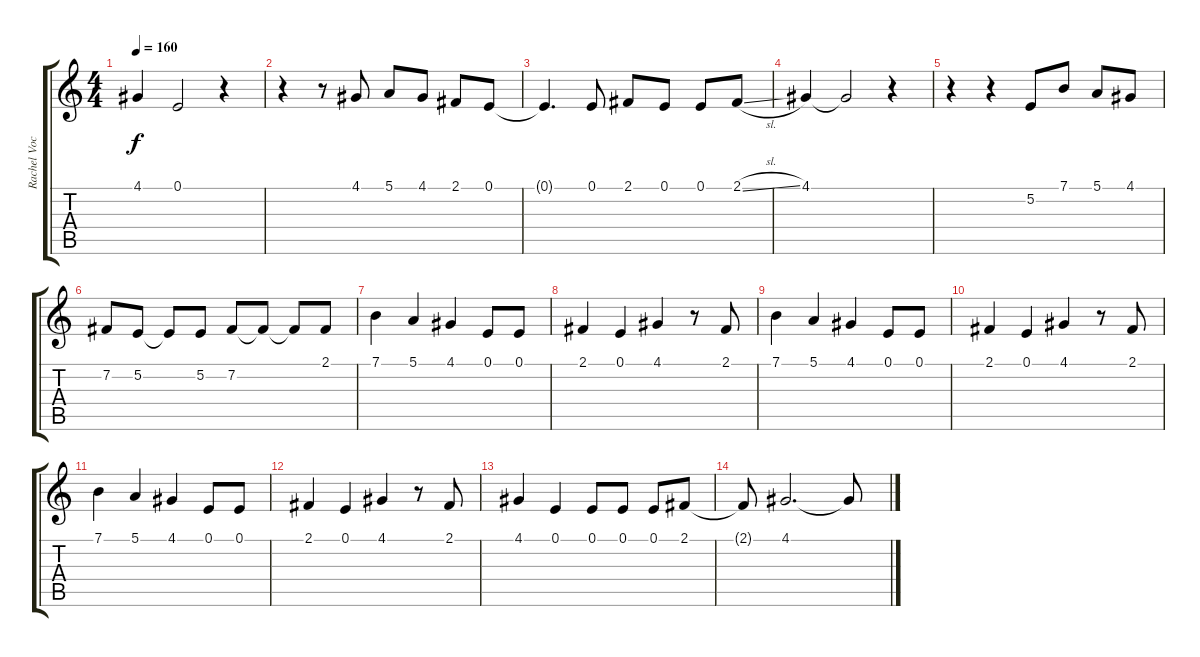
\track ("Rachel Vocals" "Rachel Voc") {instrument altosax}
\staff {score tabs}
\tuning (E4 B3 G3 D3 A2 E2) {hide}
\ts (4 4)
\tempo 160
\clef g2
\ks c
4.1.4{dy f} 0.1.2 r.4 |
r.4 r.8 4.1.8 5.1.8 4.1.8 2.1.8 0.1.8 |
0.1{t}.4{d} 0.1.8 2.1.8 0.1.8 0.1.8 2.1{sl}.8 |
4.1.4 4.1{t}.2 r.4 |
r.4 r.4 5.2.8 7.1.8 5.1.8 4.1.8 |
7.2.8 5.2.8 5.2{t}.8 5.2.8 7.2.8 7.2{t}.8 7.2{t}.8 2.1.8 |
7.1.4 5.1.4 4.1.4 0.1.8 0.1.8 |
2.1.4 0.1.4 4.1.4 r.8 2.1.8 |
7.1.4 5.1.4 4.1.4 0.1.8 0.1.8 |
2.1.4 0.1.4 4.1.4 r.8 2.1.8 |
7.1.4 5.1.4 4.1.4 0.1.8 0.1.8 |
2.1.4 0.1.4 4.1.4 r.8 2.1.8 |
4.1.4 0.1.4 0.1.8 0.1.8 0.1.8 2.1.8 |
2.1{t}.8 4.1.2{d} 4.1{t}.8
